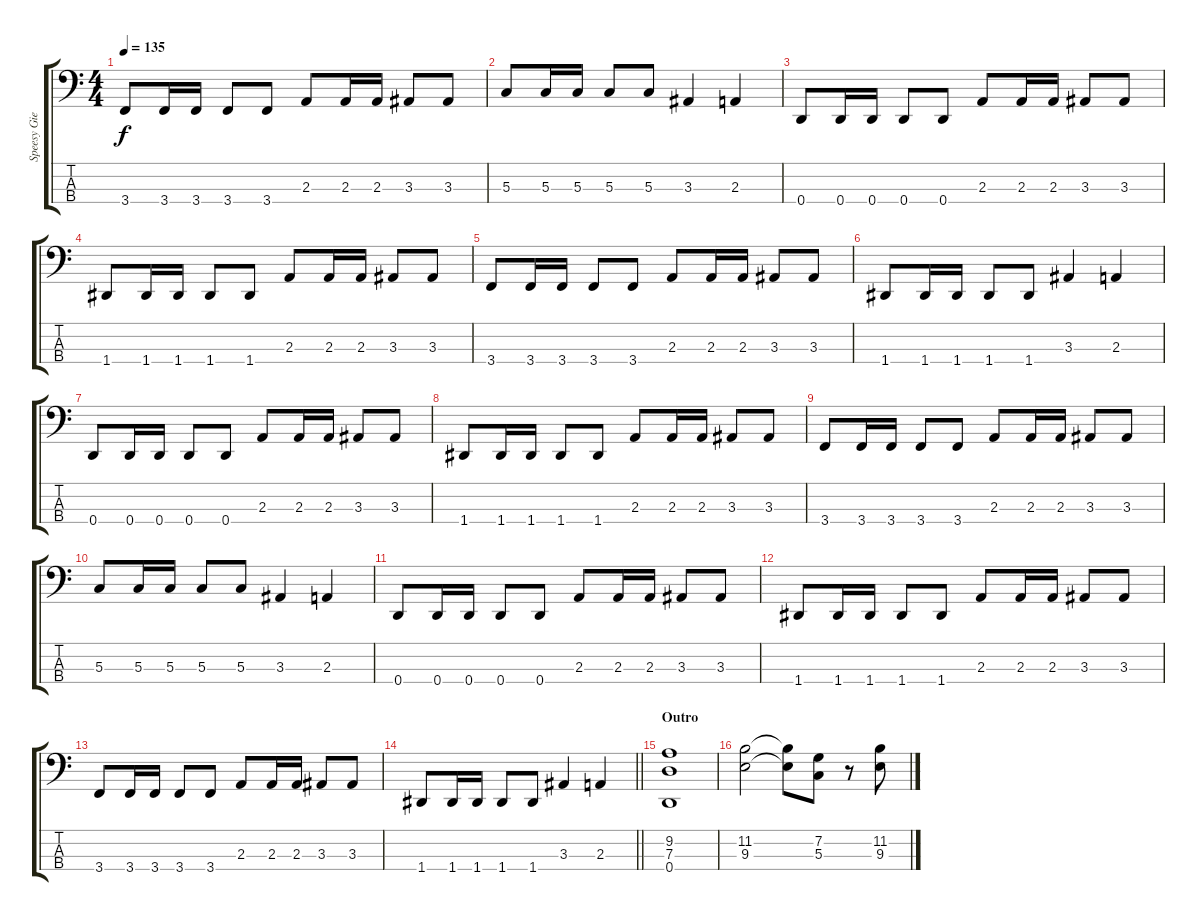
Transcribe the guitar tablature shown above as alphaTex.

\track ("Speesy Giesler" "Speesy Gie") {instrument electricbassfinger}
\staff {score tabs}
\tuning (F2 C2 G1 D1) {hide}
\ts (4 4)
\tempo 135
\clef f4
\ks c
3.4.8{dy f} 3.4.16 3.4.16 3.4.8 3.4.8 2.3.8 2.3.16 2.3.16 3.3.8 3.3.8 |
5.3.8 5.3.16 5.3.16 5.3.8 5.3.8 3.3.4 2.3.4 |
0.4.8 0.4.16 0.4.16 0.4.8 0.4.8 2.3.8 2.3.16 2.3.16 3.3.8 3.3.8 |
1.4.8 1.4.16 1.4.16 1.4.8 1.4.8 2.3.8 2.3.16 2.3.16 3.3.8 3.3.8 |
3.4.8 3.4.16 3.4.16 3.4.8 3.4.8 2.3.8 2.3.16 2.3.16 3.3.8 3.3.8 |
1.4.8 1.4.16 1.4.16 1.4.8 1.4.8 3.3.4 2.3.4 |
0.4.8 0.4.16 0.4.16 0.4.8 0.4.8 2.3.8 2.3.16 2.3.16 3.3.8 3.3.8 |
1.4.8 1.4.16 1.4.16 1.4.8 1.4.8 2.3.8 2.3.16 2.3.16 3.3.8 3.3.8 |
3.4.8 3.4.16 3.4.16 3.4.8 3.4.8 2.3.8 2.3.16 2.3.16 3.3.8 3.3.8 |
5.3.8 5.3.16 5.3.16 5.3.8 5.3.8 3.3.4 2.3.4 |
0.4.8 0.4.16 0.4.16 0.4.8 0.4.8 2.3.8 2.3.16 2.3.16 3.3.8 3.3.8 |
1.4.8 1.4.16 1.4.16 1.4.8 1.4.8 2.3.8 2.3.16 2.3.16 3.3.8 3.3.8 |
3.4.8 3.4.16 3.4.16 3.4.8 3.4.8 2.3.8 2.3.16 2.3.16 3.3.8 3.3.8 |
\barLineRight lightlight
1.4.8 1.4.16 1.4.16 1.4.8 1.4.8 3.3.4 2.3.4 |
\section ("" "Outro")
(9.2 7.3 0.4).1 |
(11.2 9.3).2 (11.2{t} 9.3{t}).8 (7.2 5.3).8 r.8 (11.2 9.3).8
